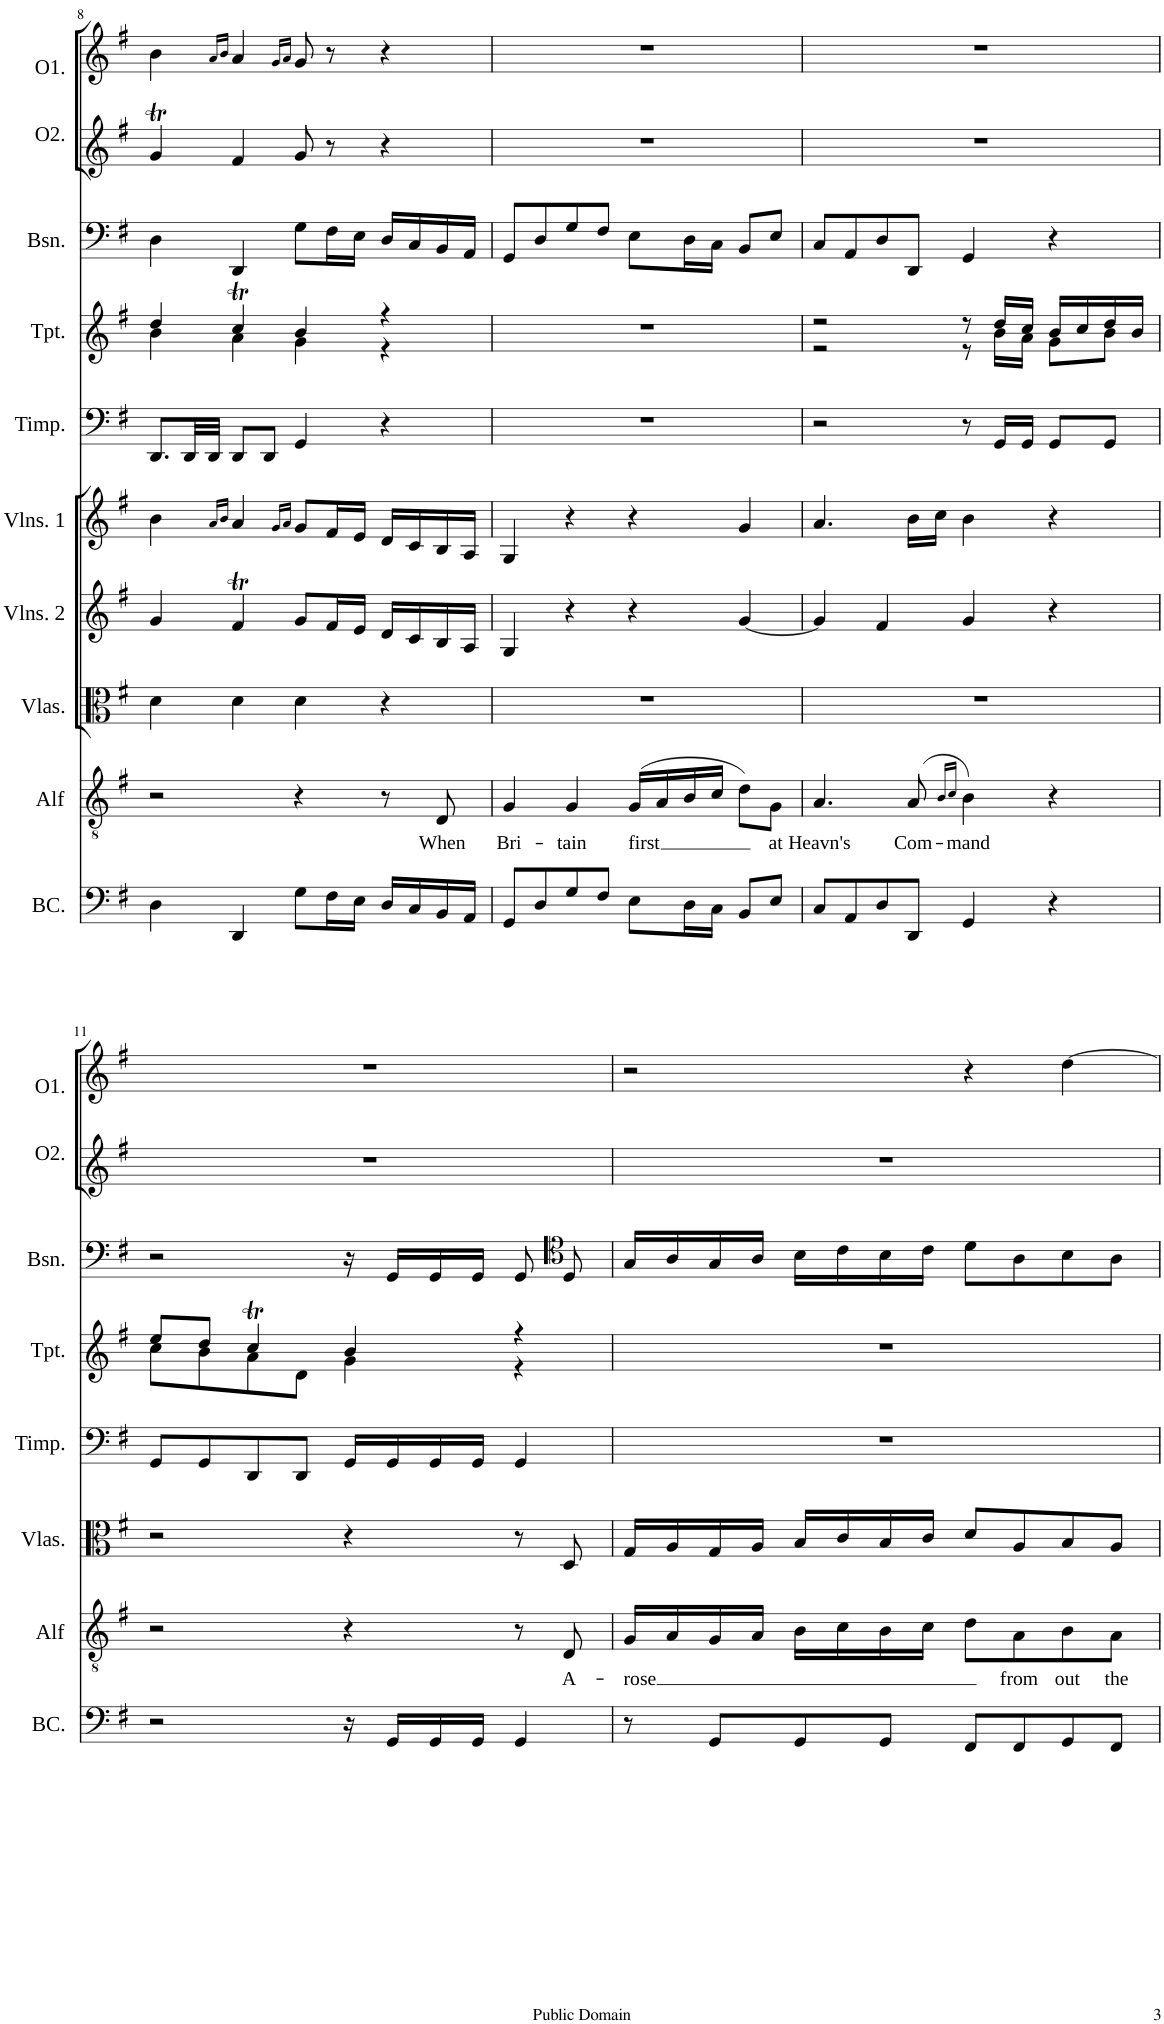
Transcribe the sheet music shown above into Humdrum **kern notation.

**kern	**kern	**text	**kern	**kern	**kern	**kern	**kern	**kern	**kern	**kern
*part9	*part8	*part8	*part7	*part6	*part5	*part4	*part3	*part2	*part1	*part1
*staff10	*staff9	*staff9	*staff8	*staff7	*staff6	*staff5	*staff4	*staff3	*staff2	*staff1
*I"Basso Continuo	*I"Alfred	*	*I"Violas	*I"Violins 2	*I"Violins 1	*I"Timpani	*I"Trumpets 1 &amp; 2	*I"Bassoon	*I"Oboe 1   Oboe 2	*
*I'BC.	*I'Alf	*	*I'Vlas.	*I'Vlns. 2	*I'Vlns. 1	*I'Timp.	*I'Tpt.	*I'Bsn.	*I'O1.   O2.	*
!!LO:PB:g=z
*clefF4	*clefGv2	*	*clefC3	*clefG2	*clefG2	*clefF4	*clefG2	*clefF4	*clefG2	*clefG2
*	*	*	*	*	*	*	*ITrd1c2	*	*	*
*k[f#]	*k[f#]	*	*k[f#]	*k[f#]	*k[f#]	*k[f#]	*k[f#]	*k[f#]	*k[f#]	*k[f#]
*M4/4	*M4/4	*	*M4/4	*M4/4	*M4/4	*M4/4	*M4/4	*M4/4	*M4/4	*M4/4
=8	=8	=8	=8	=8	=8	=8	=8	=8	=8	=8
*	*	*	*	*	*	*	*^	*	*	*
4D\	2r	.	4d\	4g/	4b\	8.DD/L	4dd/	4b\	4D\	4gT/	4b\
.	.	.	.	.	.	32DD/LL	.	.	.	.	.
.	.	.	.	.	.	32DD/JJJ	.	.	.	.	.
.	.	.	.	.	16qa/LL	.	.	.	.	.	16qa/LL
.	.	.	.	.	16qb/JJ	.	.	.	.	.	16qb/JJ
4DD/	.	.	4d\	4f#t/	4a/	8DD/L	4ccT/	4a\	4DD/	4f#/	4a/
.	.	.	.	.	.	8DD/J	.	.	.	.	.
.	.	.	.	.	16qg/LL	.	.	.	.	.	16qg/LL
.	.	.	.	.	16qa/JJ	.	.	.	.	.	16qa/JJ
8G\L	4r	.	4d\	8g/L	8g/L	4GG/	4b/	4g\	8G\L	8g/	8g/
16F#\L	.	.	.	16f#/L	16f#/L	.	.	.	16F#\L	8r	8r
16E\JJ	.	.	.	16e/JJ	16e/JJ	.	.	.	16E\JJ	.	.
16D/LL	8r	.	4r	16d/LL	16d/LL	4r	4r	4r	16D/LL	4r	4r
16C/	.	.	.	16c/	16c/	.	.	.	16C/	.	.
!	!	!LO:LY:b	!	!	!	!	!	!	!	!	!
16BB/	8D/	When	.	16B/	16B/	.	.	.	16BB/	.	.
16AA/JJ	.	.	.	16A/JJ	16A/JJ	.	.	.	16AA/JJ	.	.
*	*	*	*	*	*	*	*v	*v	*	*	*
=9	=9	=9	=9	=9	=9	=9	=9	=9	=9	=9
!	!	!LO:LY:b	!	!	!	!	!	!	!	!
8GG/L	4G/	Bri-	1r	4G/	4G/	1r	1r	8GG/L	1r	1r
8D/	.	.	.	.	.	.	.	8D/	.	.
!	!	!LO:LY:b	!	!	!	!	!	!	!	!
8G/	4G/	-tain	.	4r	4r	.	.	8G/	.	.
8F#/J	.	.	.	.	.	.	.	8F#/J	.	.
!	!	!LO:LY:b	!	!	!	!	!	!	!	!
8E\L	(16G/LL	first	.	4r	4r	.	.	8E\L	.	.
.	16A/	.	.	.	.	.	.	.	.	.
16D\L	16B/	.	.	.	.	.	.	16D\L	.	.
16C\JJ	16c/JJ	.	.	.	.	.	.	16C\JJ	.	.
8BB/L	8d\L)	.	.	[4g/	4g/	.	.	8BB/L	.	.
!	!	!LO:LY:b	!	!	!	!	!	!	!	!
8E/J	8G\J	at	.	.	.	.	.	8E/J	.	.
=10	=10	=10	=10	=10	=10	=10	=10	=10	=10	=10
!	!	!LO:LY:b	!	!	!	!	!	!	!	!
*	*	*	*	*	*	*	*^	*	*	*
8C/L	4.A/	Heavn's	1r	4g/]	4.a/	2r	2r	2r	8C/L	1r	1r
8AA/	.	.	.	.	.	.	.	.	8AA/	.	.
8D/	.	.	.	4f#/	.	.	.	.	8D/	.	.
!	!	!LO:LY:b	!	!	!	!	!	!	!	!	!
8DD/J	(8A/	-Com-	.	.	16b\LL	.	.	.	8DD/J	.	.
.	.	.	.	.	16cc\JJ	.	.	.	.	.	.
.	16qB/LL	.	.	.	.	.	.	.	.	.	.
.	16qc/JJ	.	.	.	.	.	.	.	.	.	.
!	!	!LO:LY:b	!	!	!	!	!	!	!	!	!
4GG/	4B\)	-mand	.	4g/	4b\	8r	8r	8r	4GG/	.	.
.	.	.	.	.	.	16GG/LL	16dd/LL	16b\LL	.	.	.
.	.	.	.	.	.	16GG/JJ	16cc/JJ	16a\JJ	.	.	.
4r	4r	.	.	4r	4r	8GG/L	16b/LL	8g\L	4r	.	.
.	.	.	.	.	.	.	16cc/	.	.	.	.
.	.	.	.	.	.	8GG/J	16dd/	8b\J	.	.	.
.	.	.	.	.	.	.	16b/JJ	.	.	.	.
!!LO:LB:g=z
=11	=11	=11	=11	=11	=11	=11	=11	=11	=11	=11	=11
2r	2r	.	2r	1r	1r	8GG/L	8ee/L	8cc\L	2r	1r	1r
.	.	.	.	.	.	8GG/	8dd/J	8b\	.	.	.
.	.	.	.	.	.	8DD/	4ccT/	8a\	.	.	.
.	.	.	.	.	.	8DD/J	.	8d\J	.	.	.
16r	4r	.	4r	.	.	16GG/LL	4b/	4g\	16r	.	.
16GG/LL	.	.	.	.	.	16GG/	.	.	16GG/LL	.	.
16GG/	.	.	.	.	.	16GG/	.	.	16GG/	.	.
16GG/JJ	.	.	.	.	.	16GG/JJ	.	.	16GG/JJ	.	.
4GG/	8r	.	8r	.	.	4GG/	4r	4r	8GG/	.	.
*	*	*	*	*	*	*	*	*	*clefC4	*	*
!	!	!LO:LY:b	!	!	!	!	!	!	!	!	!
.	8D/	A-	8D/	.	.	.	.	.	8D/	.	.
*	*	*	*	*	*	*	*v	*v	*	*	*
=12	=12	=12	=12	=12	=12	=12	=12	=12	=12	=12
!	!	!LO:LY:b	!	!	!	!	!	!	!	!
8r	16G/LL	-rose	16G/LL	1r	1r	1r	1r	16G/LL	1r	2r
.	16A/	.	16A/	.	.	.	.	16A/	.	.
8GG/L	16G/	.	16G/	.	.	.	.	16G/	.	.
.	16A/JJ	.	16A/JJ	.	.	.	.	16A/JJ	.	.
8GG/	16B\LL	.	16B/LL	.	.	.	.	16B\LL	.	.
.	16c\	.	16c/	.	.	.	.	16c\	.	.
8GG/J	16B\	.	16B/	.	.	.	.	16B\	.	.
.	16c\JJ	.	16c/JJ	.	.	.	.	16c\JJ	.	.
8FF#/L	8d\L	.	8d/L	.	.	.	.	8d\L	.	4r
!	!	!LO:LY:b	!	!	!	!	!	!	!	!
8FF#/	8A\	from	8A/	.	.	.	.	8A\	.	.
!	!	!LO:LY:b	!	!	!	!	!	!	!	!
8GG/	8B\	out	8B/	.	.	.	.	8B\	.	[4dd\
!	!	!LO:LY:b	!	!	!	!	!	!	!	!
8FF#/J	8A\J	the	8A/J	.	.	.	.	8A\J	.	.
=	=	=	=	=	=	=	=	=	=	=
*-	*-	*-	*-	*-	*-	*-	*-	*-	*-	*-
